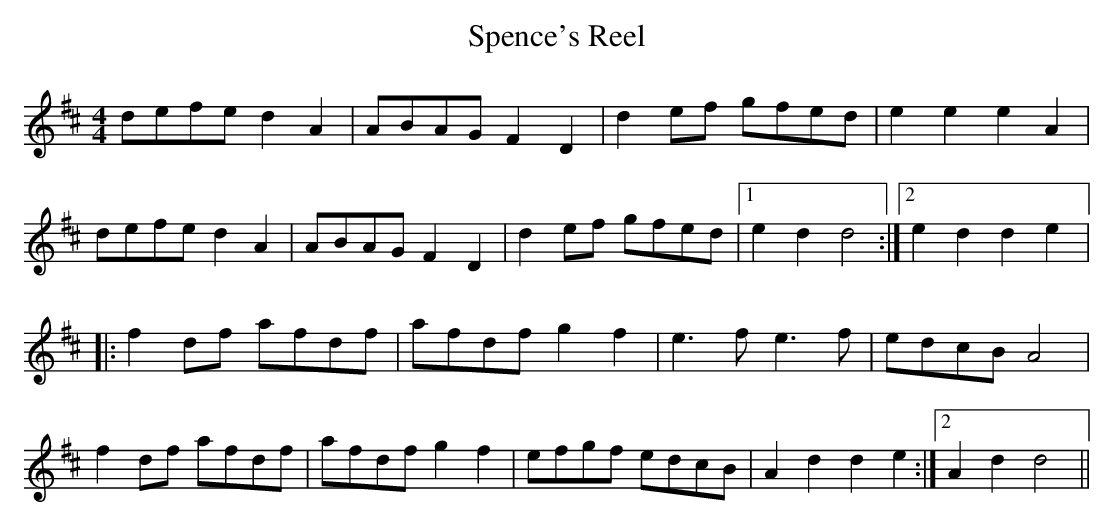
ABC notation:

X:1
T:Spence's Reel
M:4/4
L:1/8
K:D
defe d2 A2 | ABAG F2 D2 | d2 ef gfed | e2 e2 e2 A2 |
defe d2 A2 | ABAG F2 D2 | d2 ef gfed |1 e2 d2 d4 :|2 e2 d2 d2 e2 |:
f2 df afdf | afdf g2 f2 | e3 f e3 f | edcB A4 |
f2 df afdf | afdf g2 f2 | efgf edcB | A2 d2 d2 e2 :|2 A2 d2 d4 ||
